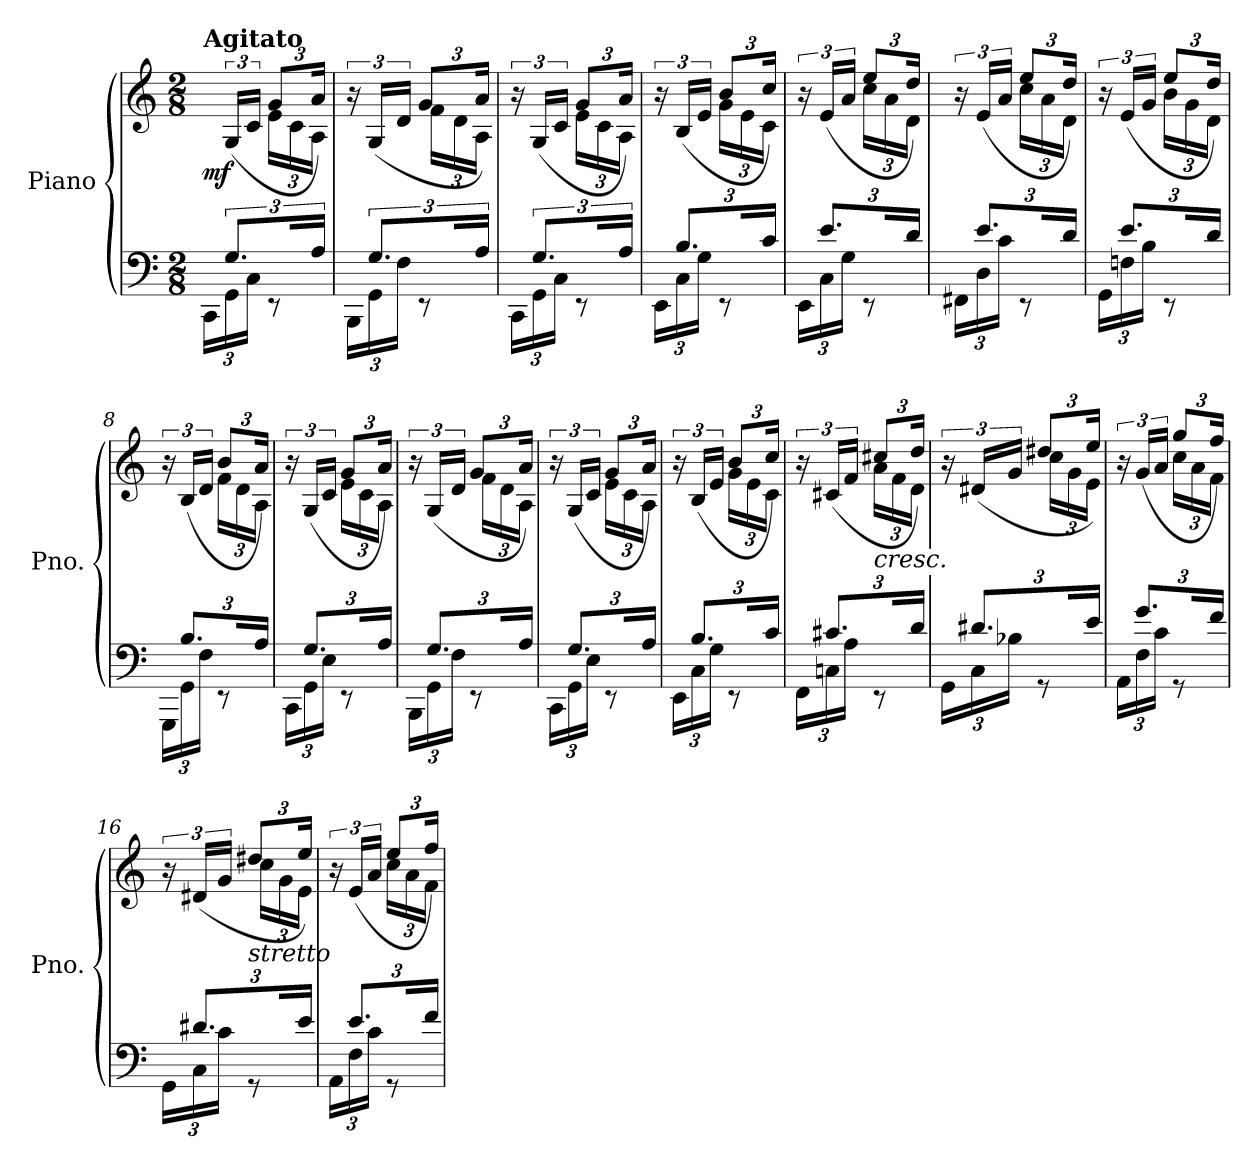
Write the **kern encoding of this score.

**kern	**kern	**dynam
*part1	*part1	*part1
*staff2	*staff1	*staff1/2
*I"Piano	*	*
*I'Pno.	*	*
*clefF4	*clefG2	*
*k[]	*k[]	*
*M2/8	*M2/8	*
=1	=1	=1
*^	*^	*
!	!	!LO:TX:a:B:t=Agitato	!	!
!	!	!	!	!LO:DY:b
24CC\LL	24ryy	24ryy	8ryy	mf
*	*Xbrackettup	*	*	*
24GG\	12.G/L	(>24G/LL	.	.
24C\JJ	.	24c/JJ	.	.
*	*	*	*Xbrackettup	*
8rEE	.	12g/L	24e\LL	.
.	24ryy	.	24c\	.
.	24A/Jk	24a/Jk)	24A\JJ	.
=2	=2	=2	=2	=2
*brackettup	*	*brackettup	*	*
24BBB\LL	24ryy	24r	8ryy	.
*	*Xbrackettup	*	*	*
24GG\	12.G/L	(>24G/LL	.	.
24F\JJ	.	24d/JJ	.	.
*	*	*	*Xbrackettup	*
8rEE	.	12g/L	24f\LL	.
.	24ryy	.	24d\	.
.	24A/Jk	24a/Jk)	24A\JJ	.
=3	=3	=3	=3	=3
*brackettup	*	*brackettup	*	*
24CC\LL	24ryy	24r	8ryy	.
*	*Xbrackettup	*	*	*
24GG\	12.G/L	(>24G/LL	.	.
24C\JJ	.	24c/JJ	.	.
*	*	*	*Xbrackettup	*
8rEE	.	12g/L	24e\LL	.
.	24ryy	.	24c\	.
.	24A/Jk	24a/Jk)	24A\JJ	.
=4	=4	=4	=4	=4
*	*	*brackettup	*	*
24EE\LL	24ryy	24r	8ryy	.
24C\	12.B/L	(>24B/LL	.	.
24G\JJ	.	24e/JJ	.	.
*	*	*Xbrackettup	*	*
8rEE	.	12b/L	24g\LL	.
.	24ryy	.	24e\	.
.	24c/Jk	24cc/Jk)	24c\JJ	.
=5	=5	=5	=5	=5
*	*	*brackettup	*	*
24EE\LL	24ryy	24r	8ryy	.
24C\	12.e/L	(>24e/LL	.	.
24G\JJ	.	24a/JJ	.	.
*	*	*Xbrackettup	*	*
8rEE	.	12ee/L	24cc\LL	.
.	24ryy	.	24a\	.
.	24d/Jk	24dd/Jk)	24d\JJ	.
=6	=6	=6	=6	=6
*	*	*brackettup	*	*
24FF#X\LL	24ryy	24r	8ryy	.
24D\	12.e/L	(>24e/LL	.	.
24c\JJ	.	24a/JJ	.	.
*	*	*Xbrackettup	*	*
8rEE	.	12ee/L	24cc\LL	.
.	24ryy	.	24a\	.
.	24d/Jk	24dd/Jk)	24d\JJ	.
!!LO:LB:g=z	!!
=7	=7	=7	=7	=7
*	*	*brackettup	*	*
24GG\LL	24ryy	24r	8ryy	.
24Fn\	12.e/L	(>24e/LL	.	.
24B\JJ	.	24g/JJ	.	.
*	*	*Xbrackettup	*	*
8rEE	.	12ee/L	24b\LL	.
.	24ryy	.	24g\	.
.	24d/Jk	24dd/Jk)	24d\JJ	.
=8	=8	=8	=8	=8
*	*	*brackettup	*	*
24GGG\LL	24ryy	24r	8ryy	.
24GG\	12.B/L	(>24B/LL	.	.
24F\JJ	.	24d/JJ	.	.
*	*	*Xbrackettup	*	*
8rEE	.	12b/L	24f\LL	.
.	24ryy	.	24d\	.
.	24A/Jk	24a/Jk)	24A\JJ	.
=9	=9	=9	=9	=9
*	*	*brackettup	*	*
24CC\LL	24ryy	24r	8ryy	.
24GG\	12.G/L	(>24G/LL	.	.
24E\JJ	.	24c/JJ	.	.
*	*	*Xbrackettup	*	*
8rEE	.	12g/L	24e\LL	.
.	24ryy	.	24c\	.
.	24A/Jk	24a/Jk)	24A\JJ	.
=10	=10	=10	=10	=10
*	*	*brackettup	*	*
24BBB\LL	24ryy	24r	8ryy	.
24GG\	12.G/L	(>24G/LL	.	.
24F\JJ	.	24d/JJ	.	.
*	*	*Xbrackettup	*	*
8rEE	.	12g/L	24f\LL	.
.	24ryy	.	24d\	.
.	24A/Jk	24a/Jk)	24A\JJ	.
=11	=11	=11	=11	=11
*	*	*brackettup	*	*
24CC\LL	24ryy	24r	8ryy	.
24GG\	12.G/L	(>24G/LL	.	.
24E\JJ	.	24c/JJ	.	.
*	*	*Xbrackettup	*	*
8rEE	.	12g/L	24e\LL	.
.	24ryy	.	24c\	.
.	24A/Jk	24a/Jk)	24A\JJ	.
=12	=12	=12	=12	=12
*	*	*brackettup	*	*
24EE\LL	24ryy	24r	8ryy	.
24C\	12.B/L	(>24B/LL	.	.
24G\JJ	.	24e/JJ	.	.
*	*	*Xbrackettup	*	*
8rEE	.	12b/L	24g\LL	.
.	24ryy	.	24e\	.
.	24c/Jk	24cc/Jk)	24c\JJ	.
=13	=13	=13	=13	=13
*	*	*brackettup	*	*
24FF\LL	24ryy	24r	8ryy	.
24Cn\	12.c#X/L	(>24c#X/LL	.	.
24A\JJ	.	24f/JJ	.	.
*	*	*Xbrackettup	*	*
!	!	!LO:TX:b:i:t=cresc.	!	!
8rEE	.	12cc#X/L	24a\LL	.
.	24ryy	.	24f\	.
.	24d/Jk	24dd/Jk)	24d\JJ	.
!!LO:LB:g=z	!!
=14	=14	=14	=14	=14
*	*	*brackettup	*	*
24GG\LL	24ryy	24r	8ryy	.
24C\	12.d#X/L	(>24d#X/LL	.	.
24B-X\JJ	.	24g/JJ	.	.
*	*	*Xbrackettup	*	*
8rGG	.	12dd#X/L	24cc\LL	.
.	24ryy	.	24g\	.
.	24e/Jk	24ee/Jk)	24e\JJ	.
=15	=15	=15	=15	=15
*	*	*brackettup	*	*
24AA\LL	24ryy	24r	8ryy	.
24F\	12.g/L	(>24g/LL	.	.
24c\JJ	.	24a/JJ	.	.
*	*	*Xbrackettup	*	*
8rGG	.	12gg/L	24cc\LL	.
.	24ryy	.	24a\	.
.	24f/Jk	24ff/Jk)	24f\JJ	.
=16	=16	=16	=16	=16
*	*	*brackettup	*	*
24GG\LL	24ryy	24r	8ryy	.
24C\	12.d#X/L	(>24d#X/LL	.	.
24c\JJ	.	24g/JJ	.	.
*	*	*Xbrackettup	*	*
!	!	!LO:TX:b:i:t=stretto	!	!
8rGG	.	12dd#X/L	24cc\LL	.
.	24ryy	.	24g\	.
.	24e/Jk	24ee/Jk)	24e\JJ	.
=17	=17	=17	=17	=17
*	*	*brackettup	*	*
24AA\LL	24ryy	24r	8ryy	.
24F\	12.e/L	(>24e/LL	.	.
24c\JJ	.	24a/JJ	.	.
*	*	*Xbrackettup	*	*
8rGG	.	12ee/L	24cc\LL	.
.	24ryy	.	24a\	.
.	24f/Jk	24ff/Jk)	24f\JJ	.
*v	*v	*	*	*
*	*v	*v	*
=	=	=
*-	*-	*-
